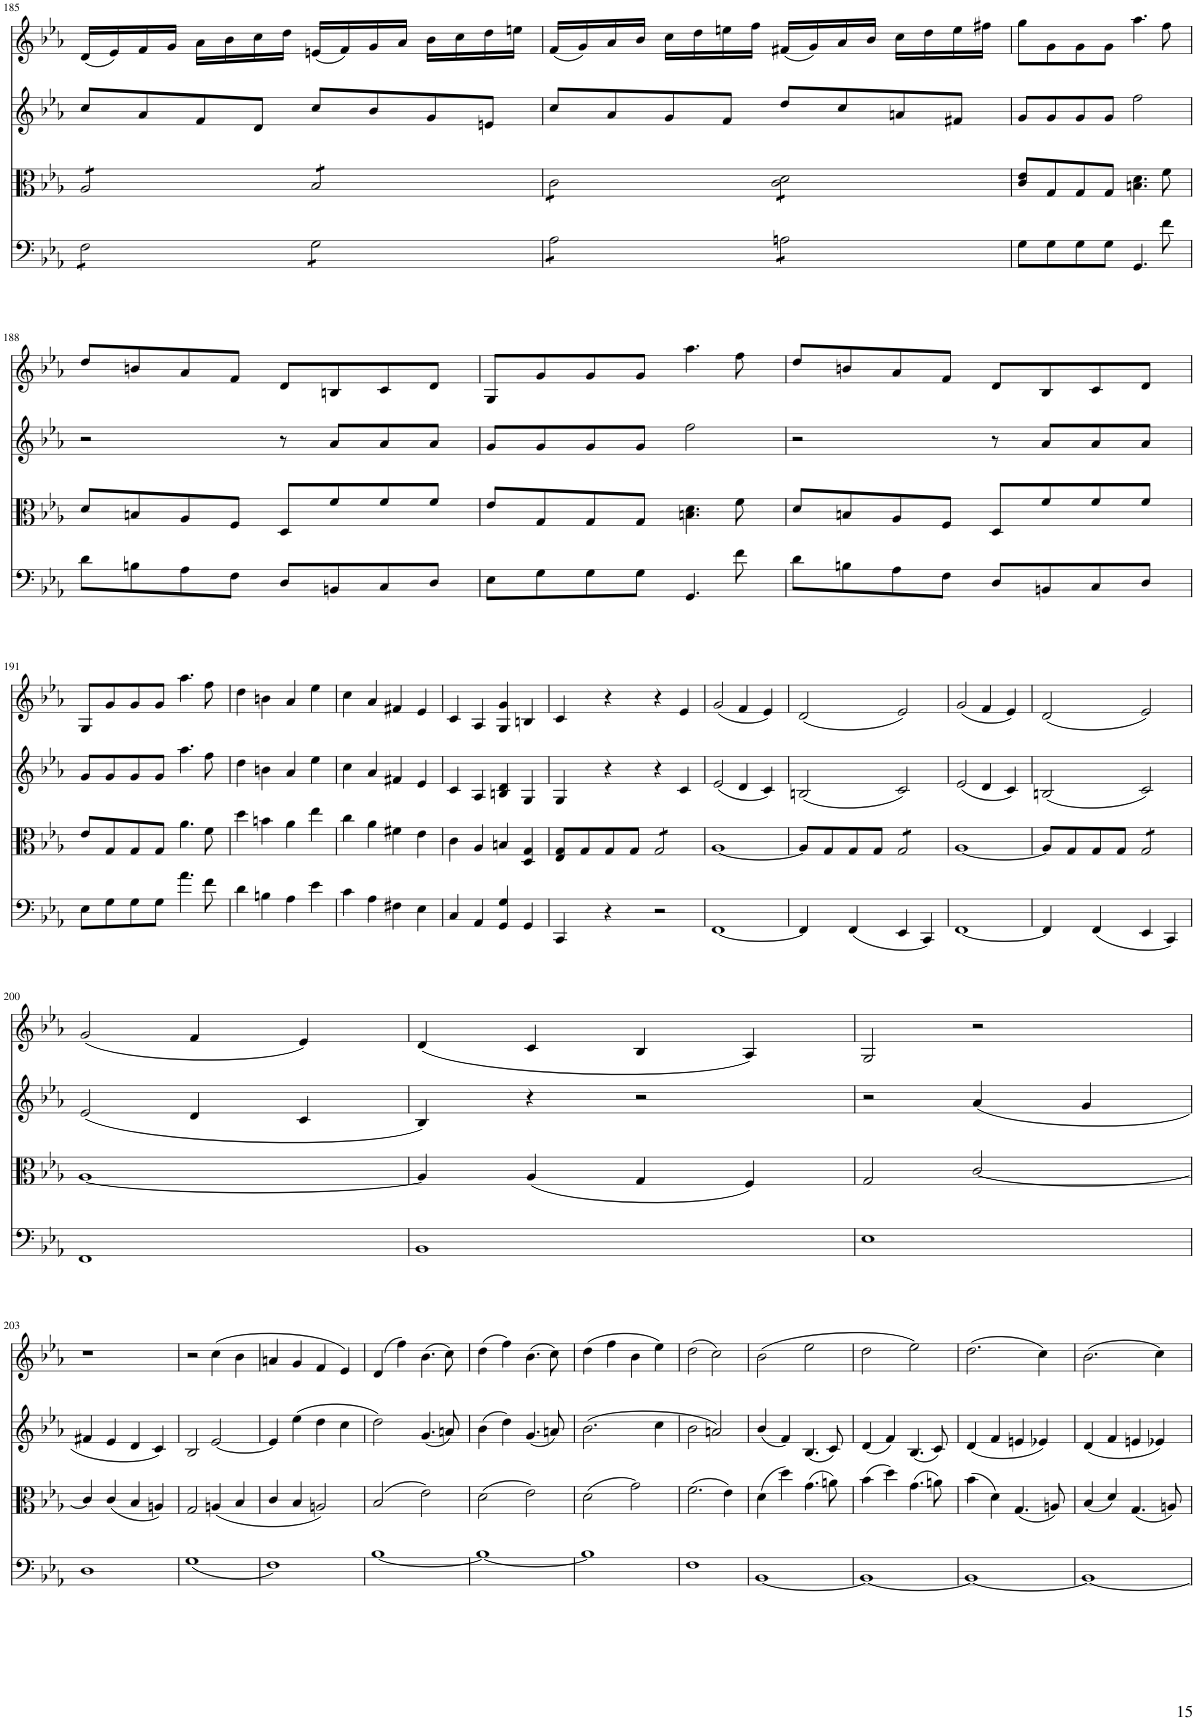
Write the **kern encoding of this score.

**kern	**kern	**kern	**kern
*part4	*part3	*part2	*part1
*staff4	*staff3	*staff2	*staff1
*I"Piano	*I"Piano	*I"Piano	*I"Piano
*I'Pno	*I'Pno	*I'Pno	*I'Pno
!!LO:PB:g=z
*clefF4	*clefC3	*clefG2	*clefG2
*k[b-e-a-]	*k[b-e-a-]	*k[b-e-a-]	*k[b-e-a-]
*M4/4	*M4/4	*M4/4	*M4/4
*met(c)	*met(c)	*met(c)	*met(c)
=185	=185	=185	=185
*tremolo	*	*	*
*	*tremolo	*	*
8F\L	8A-/L	8cc/L	(16d/LL
.	.	.	16e-/)
8F\	8A-/	8a-/	16f/
.	.	.	16g/JJ
8F\	8A-/	8f/	16a-\LL
.	.	.	16b-\
8F\J	8A-/J	8d/J	16cc\
.	.	.	16dd\JJ
8G\L	8B-/L	8cc/L	(16en/LL
.	.	.	16f/)
8G\	8B-/	8b-/	16g/
.	.	.	16a-/JJ
8G\	8B-/	8g/	16b-\LL
.	.	.	16cc\
8G\J	8B-/J	8en/J	16dd\
.	.	.	16een\JJ
=186	=186	=186	=186
8A-\L	8c\L	8cc/L	(16f/LL
.	.	.	16g/)
8A-\	8c\	8a-/	16a-/
.	.	.	16b-/JJ
8A-\	8c\	8g/	16cc\LL
.	.	.	16dd\
8A-\J	8c\J	8f/J	16een\
.	.	.	16ff\JJ
8An\L	8c\ 8d\L	8dd/L	(16f#X/LL
.	.	.	16g/)
8An\	8c\ 8d\	8cc/	16a-/
.	.	.	16b-/JJ
8An\	8c\ 8d\	8an/	16cc\LL
.	.	.	16dd\
8An\J	8c\ 8d\J	8f#X/J	16ee\
*	*Xtremolo	*	*
*Xtremolo	*	*	*
.	.	.	16ff#X\JJ
=187	=187	=187	=187
8G\L	8c/ 8e-/L	8g/L	8gg\L
8G\	8G/	8g/	8g\
8G\	8G/	8g/	8g\
8G\J	8G/J	8g/J	8g\J
4.GG/	4.Bn\ 4.d\	2ff\	4.aa-\
8f\	8f\	.	8ff\
!!LO:LB:g=z
=188	=188	=188	=188
8d\L	8d/L	2r	8dd/L
8Bn\	8Bn/	.	8bn/
8A-\	8A-/	.	8a-/
8F\J	8F/J	.	8f/J
8D/L	8D/L	8r	8d/L
8BBn/	8f/	8a-/L	8Bn/
8C/	8f/	8a-/	8c/
8D/J	8f/J	8a-/J	8d/J
=189	=189	=189	=189
8E-\L	8e-/L	8g/L	8G/L
8G\	8G/	8g/	8g/
8G\	8G/	8g/	8g/
8G\J	8G/J	8g/J	8g/J
4.GG/	4.Bn\ 4.d\	2ff\	4.aa-\
8f\	8f\	.	8ff\
=190	=190	=190	=190
8d\L	8d/L	2r	8dd/L
8Bn\	8Bn/	.	8bn/
8A-\	8A-/	.	8a-/
8F\J	8F/J	.	8f/J
8D/L	8D/L	8r	8d/L
8BBn/	8f/	8a-/L	8B-/
8C/	8f/	8a-/	8c/
8D/J	8f/J	8a-/J	8d/J
!!LO:LB:g=z
=191	=191	=191	=191
8E-\L	8e-/L	8g/L	8G/L
8G\	8G/	8g/	8g/
8G\	8G/	8g/	8g/
8G\J	8G/J	8g/J	8g/J
4.a-\	4.a-\	4.aa-\	4.aa-\
8f\	8f\	8ff\	8ff\
=192	=192	=192	=192
4d\	4dd\	4dd\	4dd\
4Bn\	4bn\	4bn\	4bn\
4A-\	4a-\	4a-/	4a-/
4e-\	4ee-\	4ee-\	4ee-\
=193	=193	=193	=193
4c\	4cc\	4cc\	4cc\
4A-\	4a-\	4a-/	4a-/
4F#X\	4f#X\	4f#X/	4f#X/
4E-\	4e-\	4e-/	4e-/
=194	=194	=194	=194
4C/	4c\	4c/	4c/
4AA-/	4A-/	4A-/	4A-/
4GG/ 4G/	4Bn/	4Bn/ 4d/	4G/ 4g/
4GG/	4D/ 4G/	4G/	4Bn/
=195	=195	=195	=195
4CC/	8E-/ 8G/L	4G/	4c/
.	8G/	.	.
4r	8G/	4r	4r
.	8G/J	.	.
*	*tremolo	*	*
2r	8G/L	4r	4r
.	8G/	.	.
.	8G/	4c/	4e-/
.	8G/J	.	.
*	*Xtremolo	*	*
=196	=196	=196	=196
[1FF	[1A-	(2e-/	(2g/
.	.	4d/	4f/
.	.	4c/)	4e-/)
=197	=197	=197	=197
4FF/]	8A-/L]	(2Bn/	(2d/
.	8G/	.	.
(4FF/	8G/	.	.
.	8G/J	.	.
*	*tremolo	*	*
4EE-/	8G/L	2c/)	2e-/)
.	8G/	.	.
4CC/)	8G/	.	.
.	8G/J	.	.
*	*Xtremolo	*	*
=198	=198	=198	=198
[1FF	[1A-	(2e-/	(2g/
.	.	4d/	4f/
.	.	4c/)	4e-/)
=199	=199	=199	=199
4FF/]	8A-/L]	(2Bn/	(2d/
.	8G/	.	.
(4FF/	8G/	.	.
.	8G/J	.	.
*	*tremolo	*	*
4EE-/	8G/L	2c/)	2e-/)
.	8G/	.	.
4CC/)	8G/	.	.
.	8G/J	.	.
*	*Xtremolo	*	*
!!LO:LB:g=z
=200	=200	=200	=200
1FF	[1A-	(2e-/	(2g/
.	.	4d/	4f/
.	.	4c/	4e-/)
=201	=201	=201	=201
1BB-	4A-/]	4B-/)	(4d/
.	(4A-/	4r	4c/
.	4G/	2r	4B-/
.	4F/)	.	4A-/)
=202	=202	=202	=202
1E-	2G/	2r	2G/
.	[2c/	(4a-/	2r
.	.	4g/	.
!!LO:LB:g=z
=203	=203	=203	=203
1D	4c/]	4f#X/	1r
.	(4c/	4e-/	.
.	4B-/	4d/	.
.	4An/)	4c/)	.
=204	=204	=204	=204
(1G	2G/	2B-/	2r
.	(4An/	[2e-/	(4cc\
.	4B-/	.	4b-\
=205	=205	=205	=205
1F)	4c/	4e-/]	4an/
.	4B-/	(4ee-\	4g/
.	2An/)	4dd\	4f/
.	.	4cc\	4e-/)
=206	=206	=206	=206
[1B-	(2B-/	2dd\)	(4d/
.	.	.	4ff\)
.	2e-\)	(4.g/	(4.b-\
.	.	8an/)	8cc\)
=207	=207	=207	=207
1B-_	(2d\	(4b-\	(4dd\
.	.	4dd\)	4ff\)
.	2e-\)	(4.g/	(4.b-\
.	.	8an/)	8cc\)
=208	=208	=208	=208
1B-]	(2d\	(2.b-\	(4dd\
.	.	.	4ff\
.	2g\)	.	4b-\
.	.	4cc\	4ee-\)
=209	=209	=209	=209
1F	(2.f\	2b-\	(2dd\
.	.	2an/)	2cc\)
.	4e-\)	.	.
=210	=210	=210	=210
[1BB-	(4d\	(4b-/	(2b-\
.	4dd\)	4f/)	.
.	(4.g\	(4.B-/	2ee-\
.	8an\)	8c/)	.
=211	=211	=211	=211
1BB-_	(4b-\	(4d/	2dd\
.	4dd\)	4f/)	.
.	(4.g\	(4.B-/	2ee-\)
.	8an\)	8c/)	.
=212	=212	=212	=212
1BB-_	(4b-\	(4d/	(2.dd\
.	4d\)	4f/	.
.	(4.G/	4en/	.
.	.	4e-X/)	4cc\)
.	8An/)	.	.
=213	=213	=213	=213
1BB-_	(4B-/	(4d/	(2.b-\
.	4d/)	4f/	.
.	(4.G/	4en/	.
.	.	4e-X/)	4cc\)
.	8An/)	.	.
=	=	=	=
*-	*-	*-	*-
